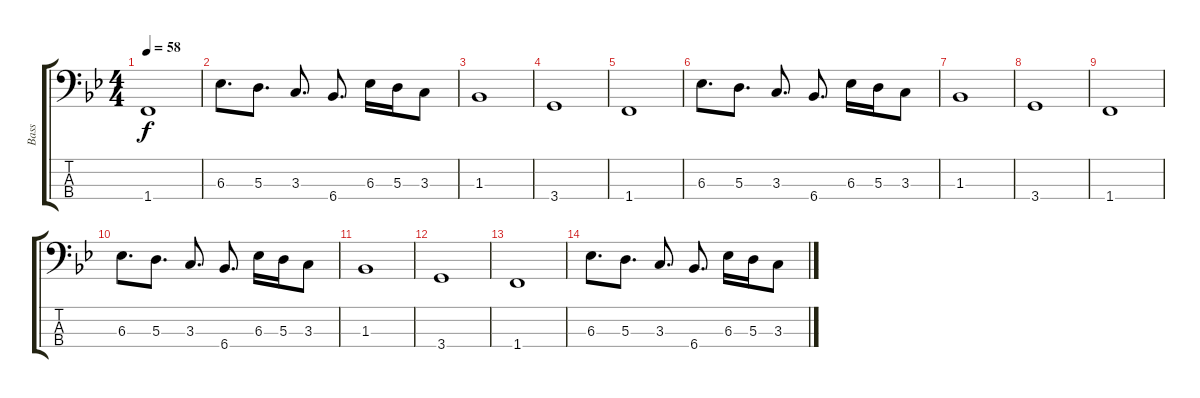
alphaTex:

\track ("Bass" "Bass") {instrument electricbassfinger}
\staff {score tabs}
\tuning (G2 D2 A1 E1) {hide}
\ts (4 4)
\tempo 58
\clef f4
\ks bb
1.4.1{dy f} |
6.3.8{d} 5.3.8{d} 3.3.8{d} 6.4.8{d} 6.3.16 5.3.16 3.3.8 |
1.3.1 |
3.4.1 |
1.4.1 |
6.3.8{d} 5.3.8{d} 3.3.8{d} 6.4.8{d} 6.3.16 5.3.16 3.3.8 |
1.3.1 |
3.4.1 |
1.4.1 |
6.3.8{d} 5.3.8{d} 3.3.8{d} 6.4.8{d} 6.3.16 5.3.16 3.3.8 |
1.3.1 |
3.4.1 |
1.4.1 |
6.3.8{d} 5.3.8{d} 3.3.8{d} 6.4.8{d} 6.3.16 5.3.16 3.3.8
